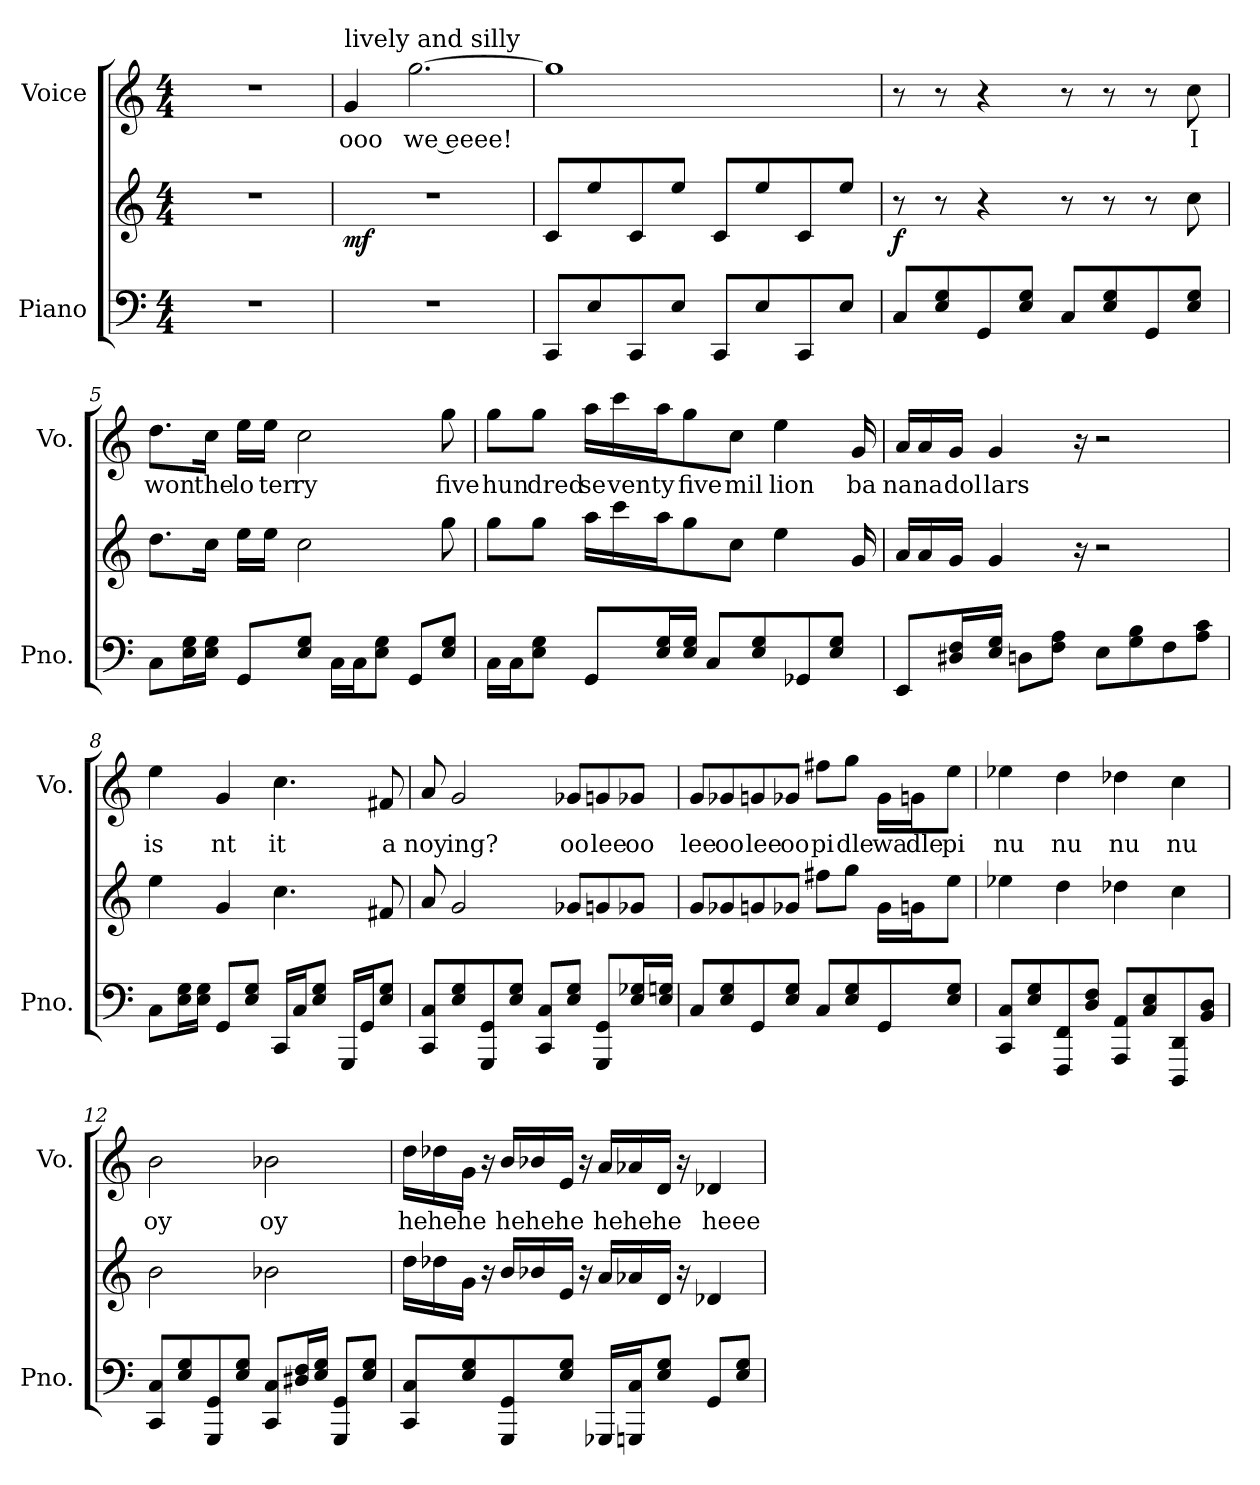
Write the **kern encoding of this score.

**kern	**kern	**dynam	**kern	**text
*part2	*part2	*part2	*part1	*part1
*staff3	*staff2	*staff2/3	*staff1	*staff1
*I"Piano	*	*	*I"Voice	*
*I'Pno.	*	*	*I'Vo.	*
*clefF4	*clefG2	*	*clefG2	*
*k[]	*k[]	*	*k[]	*
*M4/4	*M4/4	*	*M4/4	*
=1	=1	=1	=1	=1
1r	1r	.	1r	.
=2	=2	=2	=2	=2
*	*	*	*MM150	*
!	!	!	!LO:TX:a:t=lively and silly	!
!	!	!LO:DY:b	!	!LO:LY:b
1r	1r	mf	4g/	ooo
!	!	!	!	!LO:LY:b
.	.	.	[2.gg\	we eeee!
=3	=3	=3	=3	=3
8CC/L	8c/L	.	1gg]	.
8E/	8ee/	.	.	.
8CC/	8c/	.	.	.
8E/J	8ee/J	.	.	.
8CC/L	8c/L	.	.	.
8E/	8ee/	.	.	.
8CC/	8c/	.	.	.
8E/J	8ee/J	.	.	.
=4	=4	=4	=4	=4
!	!	!LO:DY:b	!	!
8C/L	8r	f	8r	.
8E/ 8G/	8r	.	8r	.
8GG/	4r	.	4r	.
8E/ 8G/J	.	.	.	.
8C/L	8r	.	8r	.
8E/ 8G/	8r	.	8r	.
8GG/	8r	.	8r	.
!	!	!	!	!LO:LY:b
8E/ 8G/J	8cc\	.	8cc\	I
!!LO:LB:g=z
=5	=5	=5	=5	=5
!	!	!	!	!LO:LY:b
8C\L	8.dd\L	.	8.dd\L	won
16E\ 16G\L	.	.	.	.
!	!	!	!	!LO:LY:b
16E\ 16G\JJ	16cc\Jk	.	16cc\Jk	the
!	!	!	!	!LO:LY:b
8GG/L	16ee\LL	.	16ee\LL	lo
!	!	!	!	!LO:LY:b
.	16ee\JJ	.	16ee\JJ	ter
!	!	!	!	!LO:LY:b
8E/ 8G/J	2cc\	.	2cc\	ry
16C\LL	.	.	.	.
16C\J	.	.	.	.
8E\ 8G\J	.	.	.	.
8GG/L	.	.	.	.
!	!	!	!	!LO:LY:b
8E/ 8G/J	8gg\	.	8gg\	five
=6	=6	=6	=6	=6
!	!	!	!	!LO:LY:b
16C\LL	8gg\L	.	8gg\L	hun
16C\J	.	.	.	.
!	!	!	!	!LO:LY:b
8E\ 8G\J	8gg\J	.	8gg\J	dred
!	!	!	!	!LO:LY:b
8GG/L	16aa\LL	.	16aa\LL	se
!	!	!	!	!LO:LY:b
.	16ccc\	.	16ccc\	ven
!	!	!	!	!LO:LY:b
16E/ 16G/L	16aa\J	.	16aa\J	ty
!	!	!	!	!LO:LY:b
16E/ 16G/JJ	8gg\	.	8gg\	five
8C/L	.	.	.	.
!	!	!	!	!LO:LY:b
.	8cc\J	.	8cc\J	mil
8E/ 8G/	.	.	.	.
!	!	!	!	!LO:LY:b
.	4ee\	.	4ee\	lion
8GG-X/	.	.	.	.
8E/ 8G/J	.	.	.	.
!	!	!	!	!LO:LY:b
.	16g/	.	16g/	ba
=7	=7	=7	=7	=7
!	!	!	!	!LO:LY:b
8EE/L	16a/LL	.	16a/LL	na
!	!	!	!	!LO:LY:b
.	16a/	.	16a/	na
!	!	!	!	!LO:LY:b
16D#X/ 16F/L	16g/JJ	.	16g/JJ	dol
!	!	!	!	!LO:LY:b
16E/ 16G/JJ	4g/	.	4g/	lars
8Dn\L	.	.	.	.
8F\ 8A\J	.	.	.	.
.	16r	.	16r	.
8E\L	2r	.	2r	.
8G\ 8B\	.	.	.	.
8F\	.	.	.	.
8A\ 8c\J	.	.	.	.
!!LO:PB:g=z
=8	=8	=8	=8	=8
!	!	!	!	!LO:LY:b
8C\L	4ee\	.	4ee\	is
16E\ 16G\L	.	.	.	.
16E\ 16G\JJ	.	.	.	.
!	!	!	!	!LO:LY:b
8GG/L	4g/	.	4g/	nt
8E/ 8G/J	.	.	.	.
!	!	!	!	!LO:LY:b
16CC/LL	4.cc\	.	4.cc\	it
16C/J	.	.	.	.
8E/ 8G/J	.	.	.	.
16GGG/LL	.	.	.	.
16GG/J	.	.	.	.
!	!	!	!	!LO:LY:b
8E/ 8G/J	8f#X/	.	8f#X/	a
=9	=9	=9	=9	=9
!	!	!	!	!LO:LY:b
8CC/ 8C/L	8a/	.	8a/	noy
!	!	!	!	!LO:LY:b
8E/ 8G/	2g/	.	2g/	ing?
8GGG/ 8GG/	.	.	.	.
8E/ 8G/J	.	.	.	.
8CC/ 8C/L	.	.	.	.
!	!	!	!	!LO:LY:b
8E/ 8G/J	8g-X/L	.	8g-X/L	oo
!	!	!	!	!LO:LY:b
8GGG/ 8GG/L	8gn/	.	8gn/	lee
!	!	!	!	!LO:LY:b
16E/ 16G-X/L	8g-X/J	.	8g-X/J	oo
16E/ 16Gn/JJ	.	.	.	.
=10	=10	=10	=10	=10
!	!	!	!	!LO:LY:b
8C/L	8g/L	.	8g/L	lee
!	!	!	!	!LO:LY:b
8E/ 8G/	8g-X/	.	8g-X/	oo
!	!	!	!	!LO:LY:b
8GG/	8gn/	.	8gn/	lee
!	!	!	!	!LO:LY:b
8E/ 8G/J	8g-X/J	.	8g-X/J	oo
!	!	!	!	!LO:LY:b
8C/L	8ff#X\L	.	8ff#X\L	pi
!	!	!	!	!LO:LY:b
8E/ 8G/	8gg\J	.	8gg\J	dle
!	!	!	!	!LO:LY:b
8GG/	16g-\LL	.	16g-\LL	wa
!	!	!	!	!LO:LY:b
.	16gn\J	.	16gn\J	dle
!	!	!	!	!LO:LY:b
8E/ 8G/J	8ee\J	.	8ee\J	pi
!!LO:LB:g=z
=11	=11	=11	=11	=11
!	!	!	!	!LO:LY:b
8CC/ 8C/L	4ee-X\	.	4ee-X\	nu
8E/ 8G/	.	.	.	.
!	!	!	!	!LO:LY:b
8FFF/ 8FF/	4dd\	.	4dd\	nu
8D/ 8F/J	.	.	.	.
!	!	!	!	!LO:LY:b
8AAA/ 8AA/L	4dd-X\	.	4dd-X\	nu
8C/ 8E/	.	.	.	.
!	!	!	!	!LO:LY:b
8DDD/ 8DD/	4cc\	.	4cc\	nu
8BB/ 8D/J	.	.	.	.
=12	=12	=12	=12	=12
!	!	!	!	!LO:LY:b
8CC/ 8C/L	2b\	.	2b\	oy
8E/ 8G/	.	.	.	.
8GGG/ 8GG/	.	.	.	.
8E/ 8G/J	.	.	.	.
!	!	!	!	!LO:LY:b
8CC/ 8C/L	2b-X\	.	2b-X\	oy
16D#X/ 16F/L	.	.	.	.
16E/ 16G/JJ	.	.	.	.
8GGG/ 8GG/L	.	.	.	.
8E/ 8G/J	.	.	.	.
=13	=13	=13	=13	=13
!	!	!	!	!LO:LY:b
8CC/ 8C/L	16dd\LL	.	16dd\LL	he
!	!	!	!	!LO:LY:b
.	16dd-X\	.	16dd-X\	he
!	!	!	!	!LO:LY:b
8E/ 8G/	16g\JJ	.	16g\JJ	he
.	16r	.	16r	.
!	!	!	!	!LO:LY:b
8GGG/ 8GG/	16b/LL	.	16b/LL	he
!	!	!	!	!LO:LY:b
.	16b-X/	.	16b-X/	he
!	!	!	!	!LO:LY:b
8E/ 8G/J	16e/JJ	.	16e/JJ	he
.	16r	.	16r	.
!	!	!	!	!LO:LY:b
16GGG-X/LL	16a/LL	.	16a/LL	he
!	!	!	!	!LO:LY:b
16GGGn/ 16C/J	16a-X/	.	16a-X/	he
!	!	!	!	!LO:LY:b
8E/ 8G/J	16d/JJ	.	16d/JJ	he
.	16r	.	16r	.
!	!	!	!	!LO:LY:b
8GG/L	4d-X/	.	4d-X/	heee
8E/ 8G/J	.	.	.	.
=	=	=	=	=
*-	*-	*-	*-	*-
